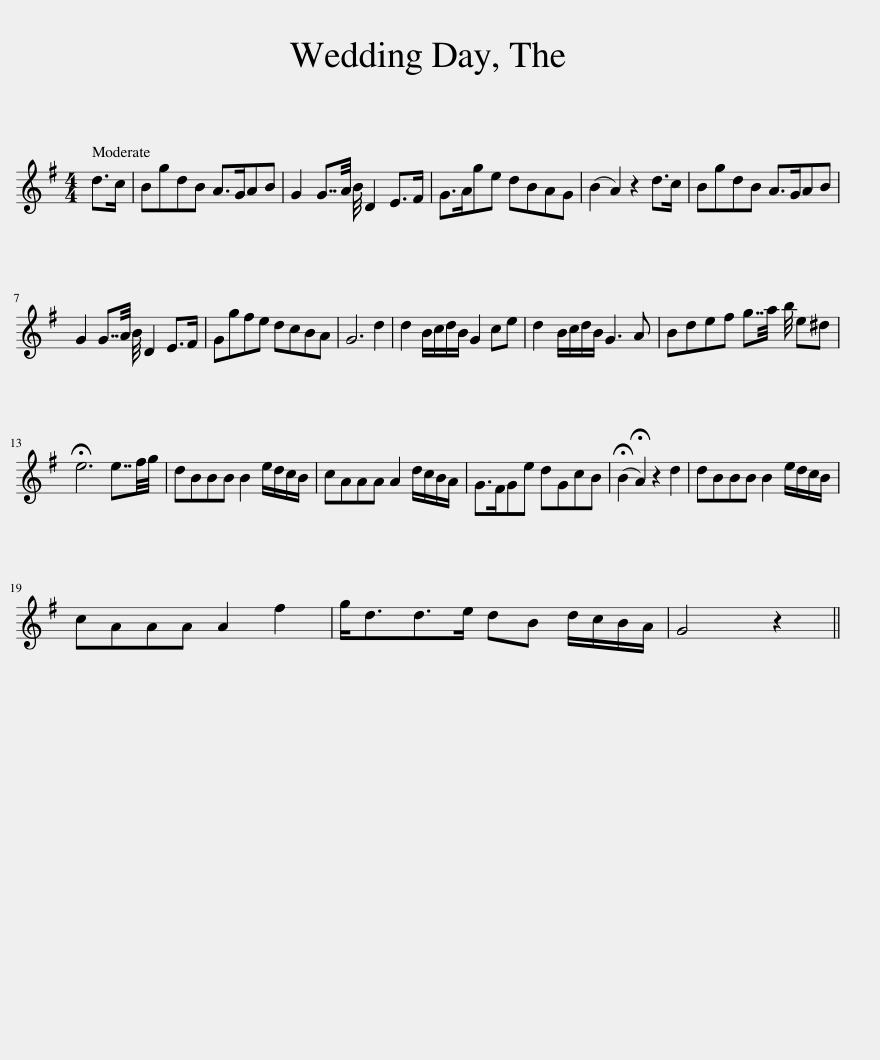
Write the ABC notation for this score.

X:1
L:1/8
M:4/4
I:linebreak $
K:G
V:1 treble
V:1
 d>c | BgdB A>GAB | G2 G7/4A/4 B/4 D2 E>F | G>Age dBAG | (B2 A2) z2 d>c | %5
 BgdB A>GAB |$ G2 G7/4A/4 B/4 D2 E>F | Ggfe dcBA | G6 d2 | d2 B/c/d/B/ G2 ce | %10
 d2 B/c/d/B/ G3 A | Bdef g7/4a/4 b/4 e^d |$ !fermata!e6 e7/4f/4g/4 | dBBB B2 e/d/c/B/ | cAAA A2 d/c/B/A/ | %15
 G>FGe dGcB | (!fermata!B2 !fermata!A2) z2 d2 | dBBB B2 e/d/c/B/ |$ cAAA A2 f2 | g<dd>e dB d/c/B/A/ | %20
 G4 z2 || %21
